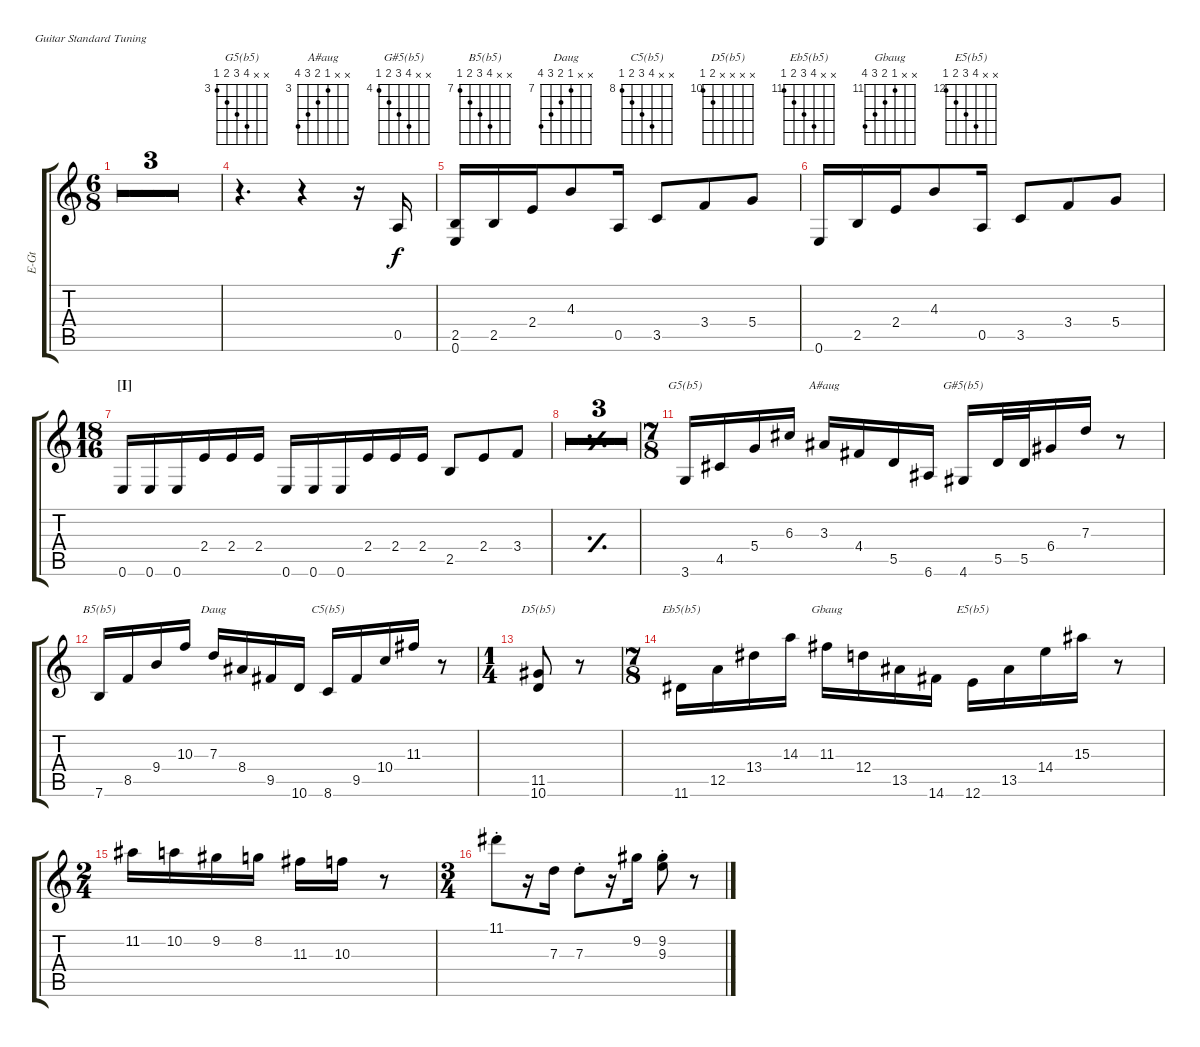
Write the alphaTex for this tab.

\defaultSystemsLayout 4
\bracketExtendMode groupsimilarinstruments
\otherSystemsTrackNameOrientation horizontal
\track ("Rhythm Guitar II" "E-Gt") {multiBarRest instrument distortionguitar}
\staff {score tabs}
\tuning (E4 B3 G3 D3 A2 E2)
\chord ("G5(b5)" x x 6 5 4 3) {firstfret 3 showfingering false}
\chord ("A#aug" x x 3 4 5 6) {firstfret 3 showfingering false}
\chord ("G#5(b5)" x x 7 6 5 4) {firstfret 4 showfingering false}
\chord ("B5(b5)" x x 10 9 8 7) {firstfret 7 showfingering false}
\chord ("Daug" x x 7 8 9 10) {firstfret 7 showfingering false}
\chord ("C5(b5)" x x 11 10 9 8) {firstfret 8 showfingering false}
\chord ("D5(b5)" x x x x 11 10) {firstfret 10 showfingering false}
\chord ("Eb5(b5)" x x 14 13 12 11) {firstfret 11 showfingering false}
\chord ("Gbaug" x x 11 12 13 14) {firstfret 11 showfingering false}
\chord ("E5(b5)" x x 15 14 13 12) {firstfret 12 showfingering false}
\ts (6 8)
\tempo 132
\clef g2
\ks c
r.2{d dy f} |
r.2{d} |
r.2{d} |
r.4{d} r.4 r.16 0.5.16 |
(0.6 2.5).16 2.5.16 2.4.16 4.3.8 0.5.16 3.5.8 3.4.8 5.4.8 |
0.6.16 2.5.16 2.4.16 4.3.8 0.5.16 3.5.8 3.4.8 5.4.8 |
\ts (18 16)
\beaming (8 3 3 3)
\section ("I" "")
0.6.16 0.6.16 0.6.16 2.4.16 2.4.16 2.4.16 0.6.16 0.6.16 0.6.16 2.4.16 2.4.16 2.4.16 2.5.8 2.4.8 3.4.8 |
\simile simple
|
|
|
\ts (7 8)
\beaming (8 2 2 2 1)
\simile none
3.6.16{ch "G5(b5)"} 4.5{acc #}.16 5.4.16 6.3{acc #}.16 3.3{acc #}.16{ch "A#aug"} 4.4{acc #}.16 5.5.16 6.6{acc #}.16 4.6{acc #}.16{ch "G#5(b5)"} 5.5.32 5.5.32 6.4{acc #}.16 7.3.16 r.8 |
7.6.16{ch "B5(b5)"} 8.5.16 9.4.16 10.3.16 7.3.16{ch "Daug"} 8.4{acc #}.16 9.5{acc #}.16 10.6.16 8.6.16{ch "C5(b5)"} 9.5{acc #}.16 10.4.16 11.3{acc #}.16 r.8 |
\ts (1 4)
\beaming (8 2 2 2 1)
(11.5{acc #} 10.6).8{ch "D5(b5)"} r.8 |
\ts (7 8)
\beaming (8 2 2 2 1)
11.6{acc #}.16{ch "Eb5(b5)"} 12.5.16 13.4{acc #}.16 14.3.16 11.3{acc #}.16{ch "Gbaug"} 12.4.16 13.5{acc #}.16 14.6{acc #}.16 12.6.16{ch "E5(b5)"} 13.5{acc #}.16 14.4.16 15.3{acc #}.16 r.8 |
\ts (2 4)
\beaming (8 2 2 2 1)
11.2{acc #}.16 10.2.16 9.2{acc #}.16 8.2.16 11.3{acc #}.16 10.3.16 r.8 |
\ts (3 4)
\beaming (8 2 2 2 1)
11.1{st acc #}.8 r.16 7.3.16 7.3{st}.8 r.16 9.2{acc #}.16 (9.3{st} 9.2{st acc #}).8 r.8
